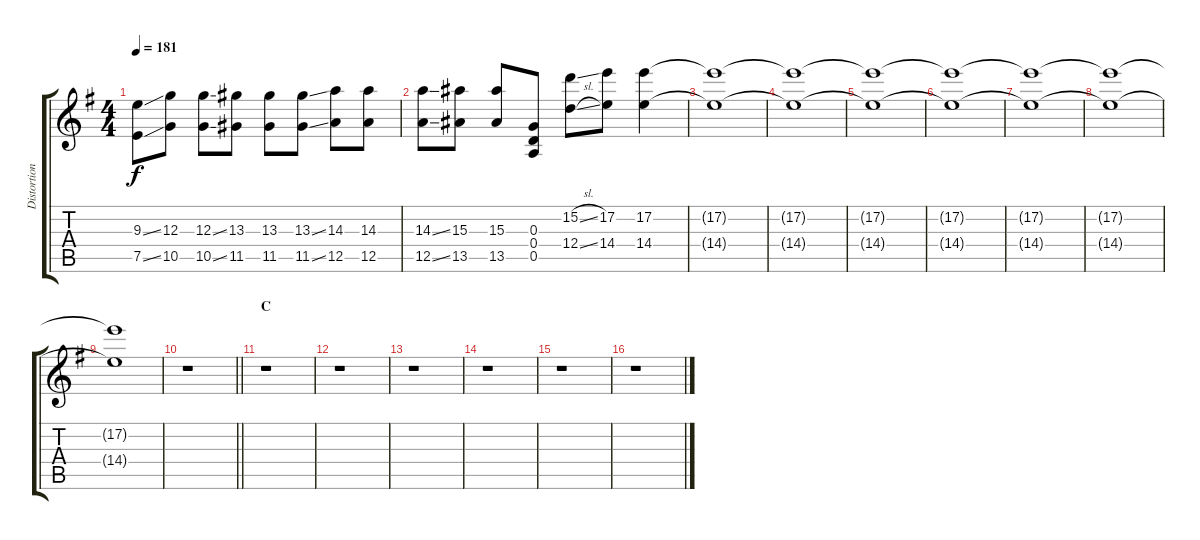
\track ("Distortion w/ Modulation" "Distortion") {instrument distortionguitar}
\staff {score tabs}
\tuning (E4 B3 G3 D3 A2 E2) {hide}
\ts (4 4)
\tempo 181
\clef g2
\ks g
(9.3{ss} 7.5{ss}).8{dy f} (12.3 10.5).8 (12.3{ss} 10.5{ss}).8 (13.3 11.5).8 (13.3 11.5).8 (13.3{ss} 11.5{ss}).8 (14.3 12.5).8 (14.3 12.5).8 |
(14.3{ss} 12.5{ss}).8 (15.3 13.5).8 (15.3 13.5).8 (0.3 0.4 0.5).8 (15.2{sl} 12.4{sl}).8 (17.2 14.4).8 (17.2 14.4).4 |
(17.2{t} 14.4{t}).1 |
(17.2{t} 14.4{t}).1 |
(17.2{t} 14.4{t}).1 |
(17.2{t} 14.4{t}).1 |
(17.2{t} 14.4{t}).1 |
(17.2{t} 14.4{t}).1 |
(17.2{t} 14.4{t}).1 |
\barLineRight lightlight
r.1 |
\section ("" "C")
r.1 |
r.1 |
r.1 |
r.1 |
r.1 |
r.1
